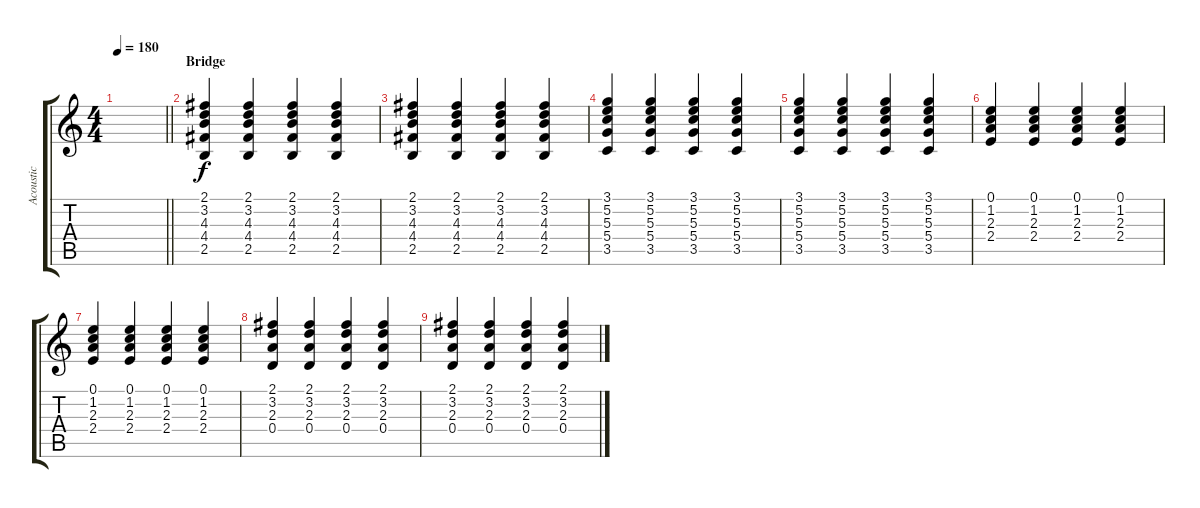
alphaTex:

\track ("Acoustic" "Acoustic") {instrument acousticguitarsteel}
\staff {score tabs}
\tuning (E4 B3 G3 D3 A2 E2) {hide}
\ts (4 4)
\tempo 180
\clef g2
\barLineRight lightlight
\ks c
|
\section ("" "Bridge")
(2.1 3.2 4.3 4.4 2.5).4 (2.1 3.2 4.3 4.4 2.5).4 (2.1 3.2 4.3 4.4 2.5).4 (2.1 3.2 4.3 4.4 2.5).4 |
(2.1 3.2 4.3 4.4 2.5).4 (2.1 3.2 4.3 4.4 2.5).4 (2.1 3.2 4.3 4.4 2.5).4 (2.1 3.2 4.3 4.4 2.5).4 |
(3.1 5.2 5.3 5.4 3.5).4 (3.1 5.2 5.3 5.4 3.5).4 (3.1 5.2 5.3 5.4 3.5).4 (3.1 5.2 5.3 5.4 3.5).4 |
(3.1 5.2 5.3 5.4 3.5).4 (3.1 5.2 5.3 5.4 3.5).4 (3.1 5.2 5.3 5.4 3.5).4 (3.1 5.2 5.3 5.4 3.5).4 |
(0.1 1.2 2.3 2.4).4 (0.1 1.2 2.3 2.4).4 (0.1 1.2 2.3 2.4).4 (0.1 1.2 2.3 2.4).4 |
(0.1 1.2 2.3 2.4).4 (0.1 1.2 2.3 2.4).4 (0.1 1.2 2.3 2.4).4 (0.1 1.2 2.3 2.4).4 |
(2.1 3.2 2.3 0.4).4 (2.1 3.2 2.3 0.4).4 (2.1 3.2 2.3 0.4).4 (2.1 3.2 2.3 0.4).4 |
(2.1 3.2 2.3 0.4).4 (2.1 3.2 2.3 0.4).4 (2.1 3.2 2.3 0.4).4 (2.1 3.2 2.3 0.4).4
